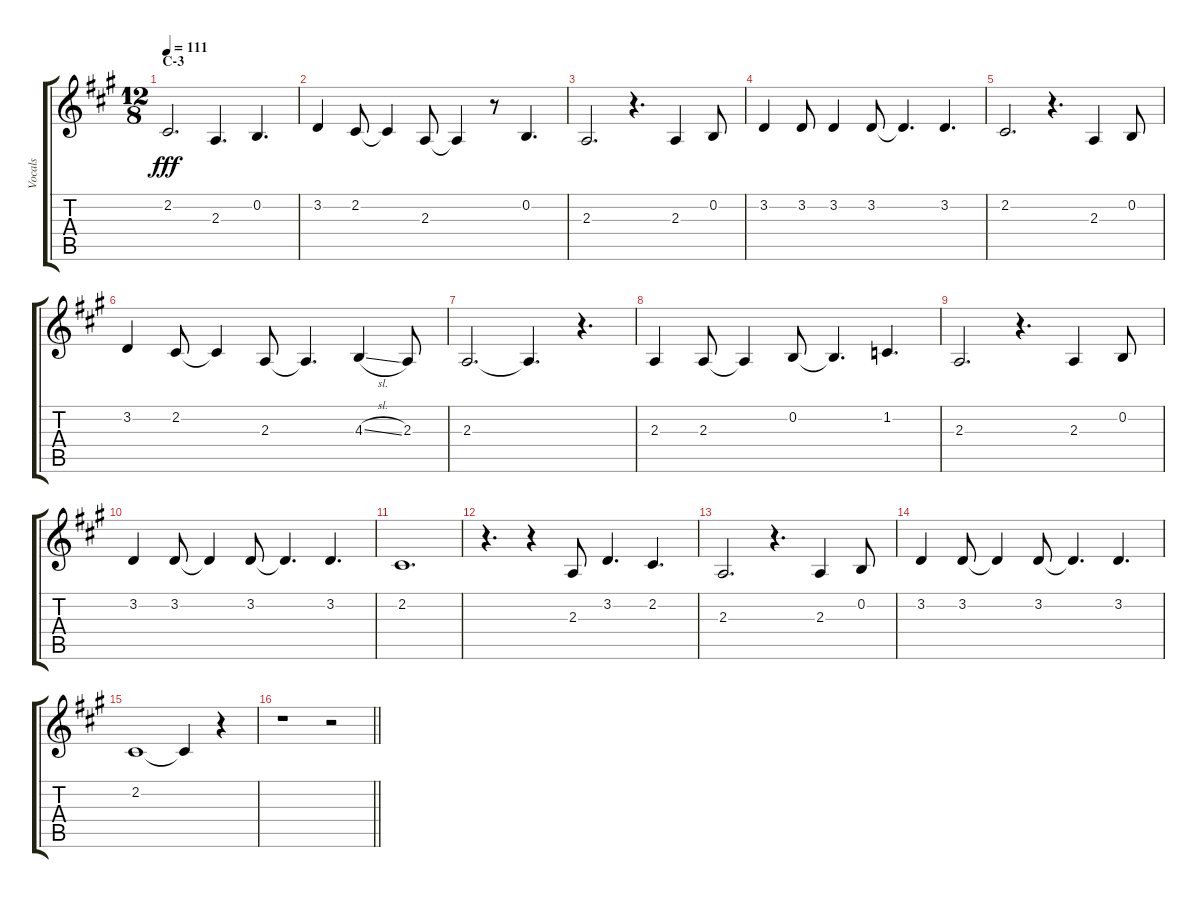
\track ("Vocals" "Vocals") {instrument voiceoohs}
\staff {score tabs}
\tuning (E4 B3 G3 D3 A2 E2) {hide}
\ts (12 8)
\section ("" "C-3")
\tempo 111
\clef g2
\ks a
2.2.2{d dy fff} 2.3.4{d} 0.2.4{d} |
3.2.4 2.2.8 2.2{t}.4 2.3.8 2.3{t}.4 r.8 0.2.4{d} |
2.3.2{d} r.4{d} 2.3.4 0.2.8 |
3.2.4 3.2.8 3.2.4 3.2.8 3.2{t}.4{d} 3.2.4{d} |
2.2.2{d} r.4{d} 2.3.4 0.2.8 |
3.2.4 2.2.8 2.2{t}.4 2.3.8 2.3{t}.4{d} 4.3{sl}.4 2.3.8 |
2.3.2{d} 2.3{t}.4{d} r.4{d} |
2.3.4 2.3.8 2.3{t}.4 0.2.8 0.2{t}.4{d} 1.2.4{d} |
2.3.2{d} r.4{d} 2.3.4 0.2.8 |
3.2.4 3.2.8 3.2{t}.4 3.2.8 3.2{t}.4{d} 3.2.4{d} |
2.2.1{d} |
r.4{d} r.4 2.3.8 3.2.4{d} 2.2.4{d} |
2.3.2{d} r.4{d} 2.3.4 0.2.8 |
3.2.4 3.2.8 3.2{t}.4 3.2.8 3.2{t}.4{d} 3.2.4{d} |
2.2.1 2.2{t}.4 r.4 |
\barLineRight lightlight
r.1 r.2
